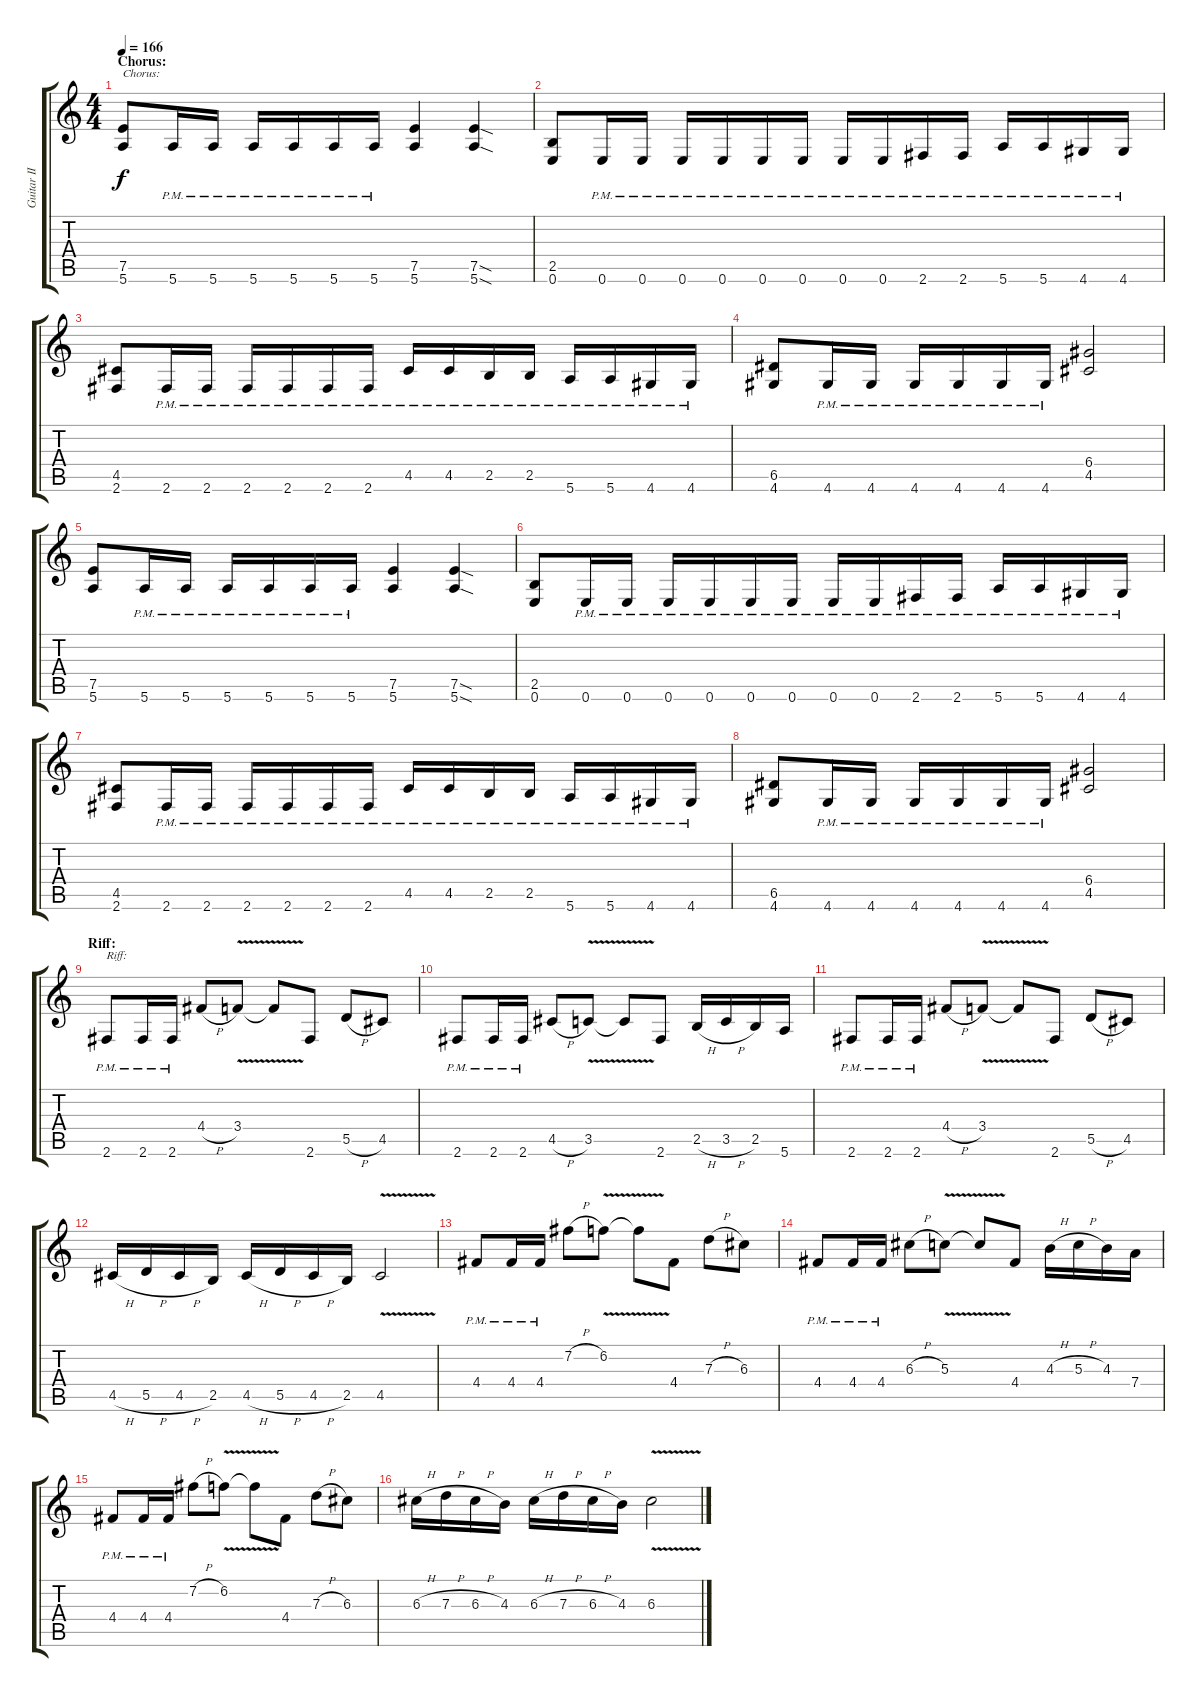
\track ("Guitar II" "Guitar II") {instrument distortionguitar}
\staff {score tabs}
\tuning (E4 B3 G3 D3 A2 E2) {hide}
\ts (4 4)
\section ("" "Chorus:")
\tempo 166
\clef g2
\ks c
(7.5 5.6).8{txt "Chorus:" dy f} 5.6{pm}.16 5.6{pm}.16 5.6{pm}.16 5.6{pm}.16 5.6{pm}.16 5.6{pm}.16 (7.5 5.6).4 (7.5{sod} 5.6{sod}).4 |
(2.5 0.6).8 0.6{pm}.16 0.6{pm}.16 0.6{pm}.16 0.6{pm}.16 0.6{pm}.16 0.6{pm}.16 0.6{pm}.16 0.6{pm}.16 2.6{pm}.16 2.6{pm}.16 5.6{pm}.16 5.6{pm}.16 4.6{pm}.16 4.6{pm}.16 |
(4.5 2.6).8 2.6{pm}.16 2.6{pm}.16 2.6{pm}.16 2.6{pm}.16 2.6{pm}.16 2.6{pm}.16 4.5{pm}.16 4.5{pm}.16 2.5{pm}.16 2.5{pm}.16 5.6{pm}.16 5.6{pm}.16 4.6{pm}.16 4.6{pm}.16 |
(6.5 4.6).8 4.6{pm}.16 4.6{pm}.16 4.6{pm}.16 4.6{pm}.16 4.6{pm}.16 4.6{pm}.16 (6.4 4.5).2 |
(7.5 5.6).8 5.6{pm}.16 5.6{pm}.16 5.6{pm}.16 5.6{pm}.16 5.6{pm}.16 5.6{pm}.16 (7.5 5.6).4 (7.5{sod} 5.6{sod}).4 |
(2.5 0.6).8 0.6{pm}.16 0.6{pm}.16 0.6{pm}.16 0.6{pm}.16 0.6{pm}.16 0.6{pm}.16 0.6{pm}.16 0.6{pm}.16 2.6{pm}.16 2.6{pm}.16 5.6{pm}.16 5.6{pm}.16 4.6{pm}.16 4.6{pm}.16 |
(4.5 2.6).8 2.6{pm}.16 2.6{pm}.16 2.6{pm}.16 2.6{pm}.16 2.6{pm}.16 2.6{pm}.16 4.5{pm}.16 4.5{pm}.16 2.5{pm}.16 2.5{pm}.16 5.6{pm}.16 5.6{pm}.16 4.6{pm}.16 4.6{pm}.16 |
(6.5 4.6).8 4.6{pm}.16 4.6{pm}.16 4.6{pm}.16 4.6{pm}.16 4.6{pm}.16 4.6{pm}.16 (6.4 4.5).2 |
\section ("" "Riff:")
2.6{pm}.8{txt "Riff:"} 2.6{pm}.16 2.6{pm}.16 4.4{h}.8 3.4{v}.8 3.4{t}.8 2.6.8 5.5{h}.8 4.5.8 |
2.6{pm}.8 2.6{pm}.16 2.6{pm}.16 4.5{h}.8 3.5{v}.8 3.5{t}.8 2.6.8 2.5{h}.16 3.5{h}.16 2.5.16 5.6.16 |
2.6{pm}.8 2.6{pm}.16 2.6{pm}.16 4.4{h}.8 3.4{v}.8 3.4{t}.8 2.6.8 5.5{h}.8 4.5.8 |
4.5{h}.16 5.5{h}.16 4.5{h}.16 2.5.16 4.5{h}.16 5.5{h}.16 4.5{h}.16 2.5.16 4.5{v}.2 |
4.4{pm}.8 4.4{pm}.16 4.4{pm}.16 7.2{h}.8 6.2{v}.8 6.2{t}.8 4.4.8 7.3{h}.8 6.3.8 |
4.4{pm}.8 4.4{pm}.16 4.4{pm}.16 6.3{h}.8 5.3{v}.8 5.3{t}.8 4.4.8 4.3{h}.16 5.3{h}.16 4.3.16 7.4.16 |
4.4{pm}.8 4.4{pm}.16 4.4{pm}.16 7.2{h}.8 6.2{v}.8 6.2{t}.8 4.4.8 7.3{h}.8 6.3.8 |
6.3{h}.16 7.3{h}.16 6.3{h}.16 4.3.16 6.3{h}.16 7.3{h}.16 6.3{h}.16 4.3.16 6.3{v}.2
